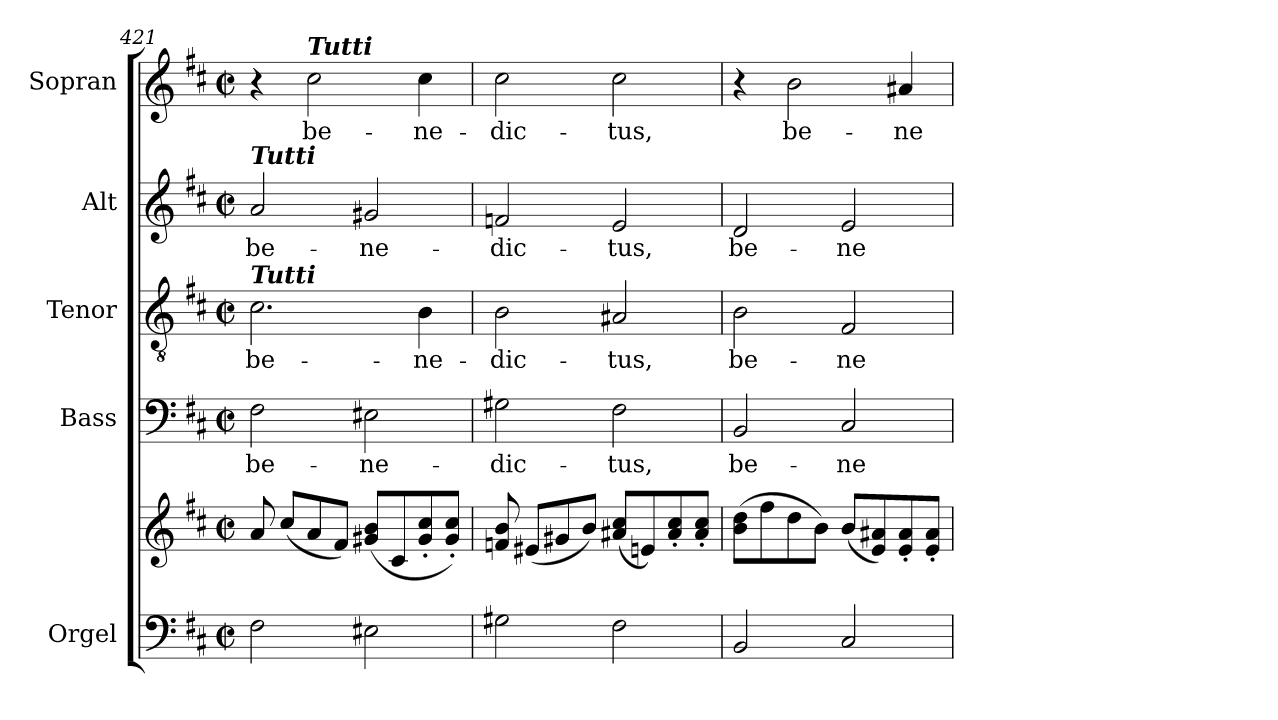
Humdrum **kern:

**kern	**kern	**kern	**text	**kern	**text	**kern	**text	**kern	**text
*part5	*part5	*part4	*part4	*part3	*part3	*part2	*part2	*part1	*part1
*staff6	*staff5	*staff4	*staff4	*staff3	*staff3	*staff2	*staff2	*staff1	*staff1
*I"Orgel	*	*I"Bass	*	*I"Tenor	*	*I"Alt	*	*I"Sopran	*
*I'Org.	*	*I'B.	*	*I'T.	*	*I'A.	*	*I'S.	*
*clefF4	*clefG2	*clefF4	*	*clefGv2	*	*clefG2	*	*clefG2	*
*k[f#c#]	*k[f#c#]	*k[f#c#]	*	*k[f#c#]	*	*k[f#c#]	*	*k[f#c#]	*
*D:	*D:	*D:	*	*D:	*	*D:	*	*D:	*
*M2/2	*M2/2	*M2/2	*	*M2/2	*	*M2/2	*	*M2/2	*
*met(c|)	*met(c|)	*met(c|)	*	*met(c|)	*	*met(c|)	*	*met(c|)	*
=421	=421	=421	=421	=421	=421	=421	=421	=421	=421
!	!	!	!	!	!	!LO:TX:a:Bi:t=Tutti	!	!	!
!	!	!	!	!LO:TX:a:Bi:t=Tutti	!	!	!	!	!
!	!	!	!LO:LY:b	!	!LO:LY:b	!	!LO:LY:b	!	!
2F#\	8a/	2F#\	be-	2.c#\	be-	2a/	be-	4r	.
.	(<8cc#/L	.	.	.	.	.	.	.	.
!	!	!	!	!	!	!	!	!LO:TX:a:Bi:t=Tutti	!
!	!	!	!	!	!	!	!	!	!LO:LY:b
.	8a/	.	.	.	.	.	.	2cc#\	be-
.	8f#/J)	.	.	.	.	.	.	.	.
!	!	!	!LO:LY:b	!	!	!	!LO:LY:b	!	!
2E#X\	(<8g#X/ 8b/L	2E#X\	-ne-	.	.	2g#X/	-ne-	.	.
.	8c#/	.	.	.	.	.	.	.	.
!	!	!	!	!	!LO:LY:b	!	!	!	!LO:LY:b
.	8g#/'< 8cc#/'<	.	.	4B\	-ne-	.	.	4cc#\	-ne-
.	8g#/'< 8cc#/'<J)	.	.	.	.	.	.	.	.
!!LO:PB:g=z
=422	=422	=422	=422	=422	=422	=422	=422	=422	=422
!	!	!	!LO:LY:b	!	!LO:LY:b	!	!LO:LY:b	!	!LO:LY:b
2G#X\	8fn/ 8b/	2G#X\	-dic-	2B\	-dic-	2fn/	-dic-	2cc#\	-dic-
.	(<8e#X/L	.	.	.	.	.	.	.	.
.	8g#X/	.	.	.	.	.	.	.	.
.	8b/J)	.	.	.	.	.	.	.	.
!	!	!	!LO:LY:b	!	!LO:LY:b	!	!LO:LY:b	!	!LO:LY:b
2F#\	(<8a#X/ 8cc#/L	2F#\	-tus,	2A#X/	-tus,	2e/	-tus,	2cc#\	-tus,
.	8en/)	.	.	.	.	.	.	.	.
.	8a#/'< 8cc#/'<	.	.	.	.	.	.	.	.
.	8a#/'< 8cc#/'<J	.	.	.	.	.	.	.	.
=423	=423	=423	=423	=423	=423	=423	=423	=423	=423
!	!	!	!LO:LY:b	!	!LO:LY:b	!	!LO:LY:b	!	!
2BB/	(>8b\ 8dd\L	2BB/	be-	2B\	be-	2d/	be-	4r	.
.	8ff#\	.	.	.	.	.	.	.	.
!	!	!	!	!	!	!	!	!	!LO:LY:b
.	8dd\	.	.	.	.	.	.	2b\	be-
.	8b\J)	.	.	.	.	.	.	.	.
!	!	!	!LO:LY:b	!	!LO:LY:b	!	!LO:LY:b	!	!
2C#/	(<8b/L	2C#/	-ne-	2F#/	-ne-	2e/	-ne-	.	.
.	8e/ 8a#X/)	.	.	.	.	.	.	.	.
!	!	!	!	!	!	!	!	!	!LO:LY:b
.	8e/'< 8a#/'<	.	.	.	.	.	.	4a#X/	-ne-
.	8e/'< 8a#/'<J	.	.	.	.	.	.	.	.
=	=	=	=	=	=	=	=	=	=
*-	*-	*-	*-	*-	*-	*-	*-	*-	*-
